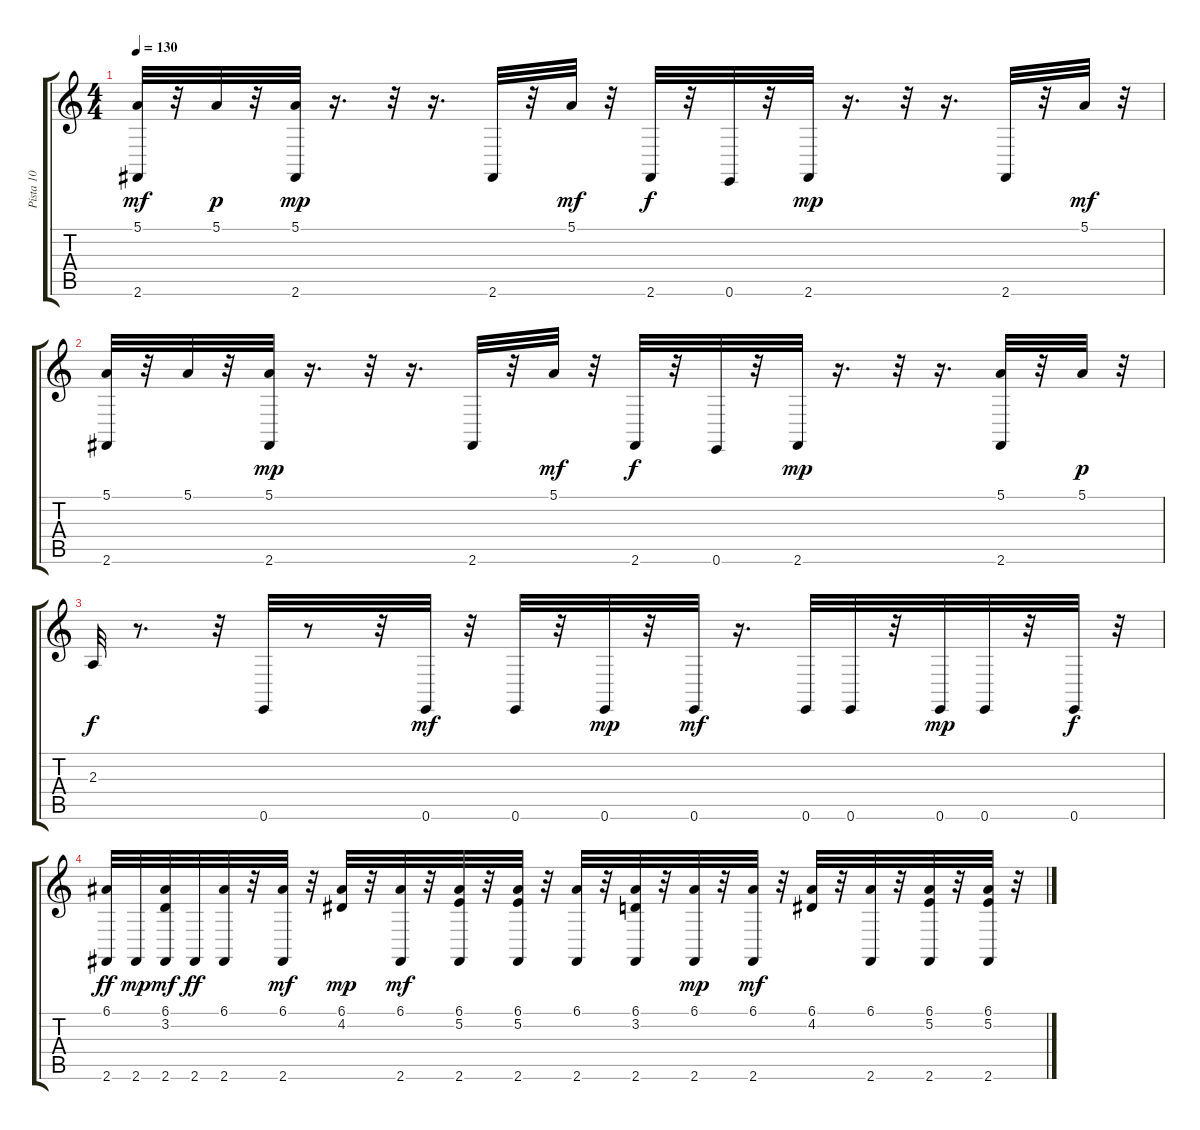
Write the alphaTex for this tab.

\track ("Pista 10" "Pista 10") {instrument acousticgrandpiano}
\staff {score tabs}
\tuning (E4 B3 G3 D3 A2 E2) {hide}
\ts (4 4)
\tempo 130
\clef g2
\ks c
(5.1 2.6).32{dy mf} r.32 5.1.32{dy p} r.32 (5.1 2.6).32{dy mp} r.16{d} r.32 r.16{d} 2.6.32 r.32 5.1.32{dy mf} r.32 2.6.32{dy f} r.32 0.6.32 r.32 2.6.32{dy mp} r.16{d} r.32 r.16{d} 2.6.32 r.32 5.1.32{dy mf} r.32 |
(5.1 2.6).32 r.32 5.1.32 r.32 (5.1 2.6).32{dy mp} r.16{d} r.32 r.16{d} 2.6.32 r.32 5.1.32{dy mf} r.32 2.6.32{dy f} r.32 0.6.32 r.32 2.6.32{dy mp} r.16{d} r.32 r.16{d} (5.1 2.6).32 r.32 5.1.32{dy p} r.32 |
2.3.32{dy f} r.8{d} r.32 0.6.32 r.8 r.32 0.6.32{dy mf} r.32 0.6.32 r.32 0.6.32{dy mp} r.32 0.6.32{dy mf} r.16{d} 0.6.32 0.6.32 r.32 0.6.32{dy mp} 0.6.32 r.32 0.6.32{dy f} r.32 |
(6.1 2.6).32{dy ff} 2.6.32{dy mp} (6.1 3.2 2.6).32{dy mf} 2.6.32{dy ff} (6.1 2.6).32 r.32 (6.1 2.6).32{dy mf} r.32 (6.1 4.2).32{dy mp} r.32 (6.1 2.6).32{dy mf} r.32 (6.1 5.2 2.6).32 r.32 (6.1 5.2 2.6).32 r.32 (6.1 2.6).32 r.32 (6.1 3.2 2.6).32 r.32 (6.1 2.6).32{dy mp} r.32 (6.1 2.6).32{dy mf} r.32 (6.1 4.2).32 r.32 (6.1 2.6).32 r.32 (6.1 5.2 2.6).32 r.32 (6.1 5.2 2.6).32 r.32
